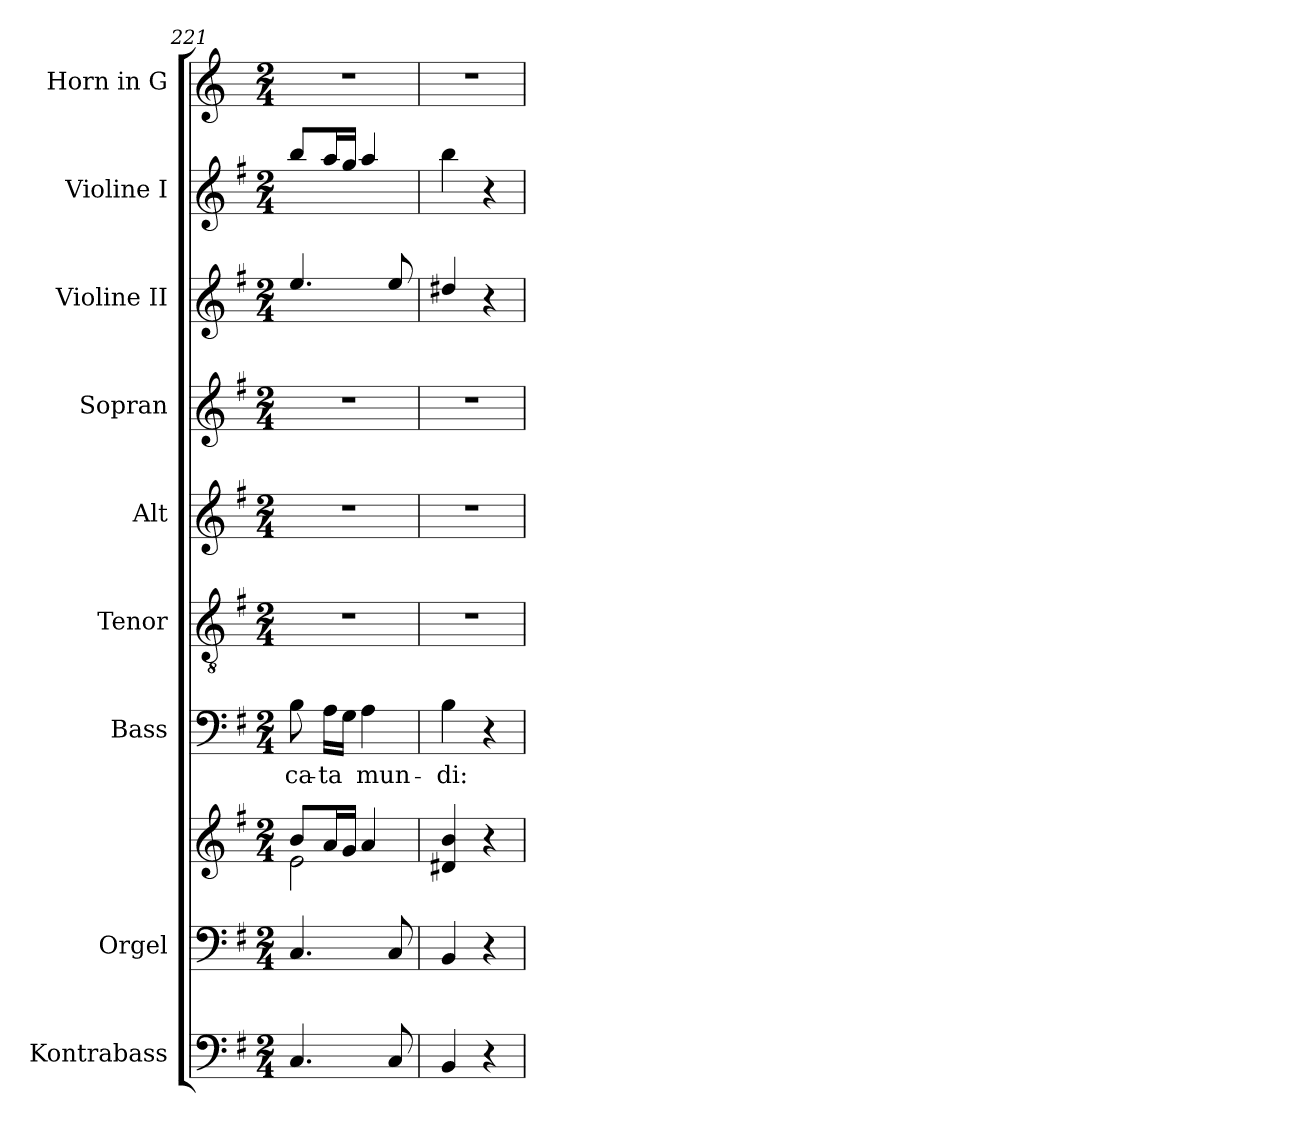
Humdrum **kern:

**kern	**kern	**kern	**kern	**text	**kern	**kern	**kern	**kern	**kern	**kern
*part9	*part8	*part8	*part7	*part7	*part6	*part5	*part4	*part3	*part2	*part1
*staff10	*staff9	*staff8	*staff7	*staff7	*staff6	*staff5	*staff4	*staff3	*staff2	*staff1
*I"Kontrabass	*I"Orgel	*	*I"Bass	*	*I"Tenor	*I"Alt	*I"Sopran	*I"Violine II	*I"Violine I	*I"Horn in G
*I'Kb.	*I'Org.	*	*I'B	*	*I'T	*I'A	*I'S	*I'Vl. II	*I'Vl. I	*I'Hrn.
*clefF4	*clefF4	*clefG2	*clefF4	*	*clefGv2	*clefG2	*clefG2	*clefG2	*clefG2	*clefG2
*ITrd7c12	*	*	*	*	*	*	*	*ITrd7c12	*ITrd7c12	*ITrd3c5
*k[f#]	*k[f#]	*k[f#]	*k[f#]	*	*k[f#]	*k[f#]	*k[f#]	*k[f#]	*k[f#]	*k[f#]
*G:	*G:	*G:	*G:	*	*G:	*G:	*G:	*G:	*G:	*G:
*M2/4	*M2/4	*M2/4	*M2/4	*	*M2/4	*M2/4	*M2/4	*M2/4	*M2/4	*M2/4
=221	=221	=221	=221	=221	=221	=221	=221	=221	=221	=221
*	*	*^	*	*	*	*	*	*	*	*
!	!	!	!	!	!LO:LY:b	!	!	!	!	!	!
4.CC/	4.C/	8b/L	2e\	8B\	-ca-	2r	2r	2r	4.e/	8b/L	2r
!	!	!	!	!	!LO:LY:b	!	!	!	!	!	!
.	.	16a/L	.	16A\LL	-ta	.	.	.	.	16a/L	.
.	.	16g/JJ	.	16G\JJ	.	.	.	.	.	16g/JJ	.
!	!	!	!	!	!LO:LY:b	!	!	!	!	!	!
.	.	4a/	.	4A\	mun-	.	.	.	.	4a/	.
8CC/	8C/	.	.	.	.	.	.	.	8e/	.	.
*	*	*v	*v	*	*	*	*	*	*	*	*
=222	=222	=222	=222	=222	=222	=222	=222	=222	=222	=222
!	!	!	!	!LO:LY:b	!	!	!	!	!	!
4BBB/	4BB/	4d#X/ 4b/	4B\	-di:	2r	2r	2r	4d#X/	4b\	2r
4r	4r	4r	4r	.	.	.	.	4r	4r	.
=	=	=	=	=	=	=	=	=	=	=
*-	*-	*-	*-	*-	*-	*-	*-	*-	*-	*-
